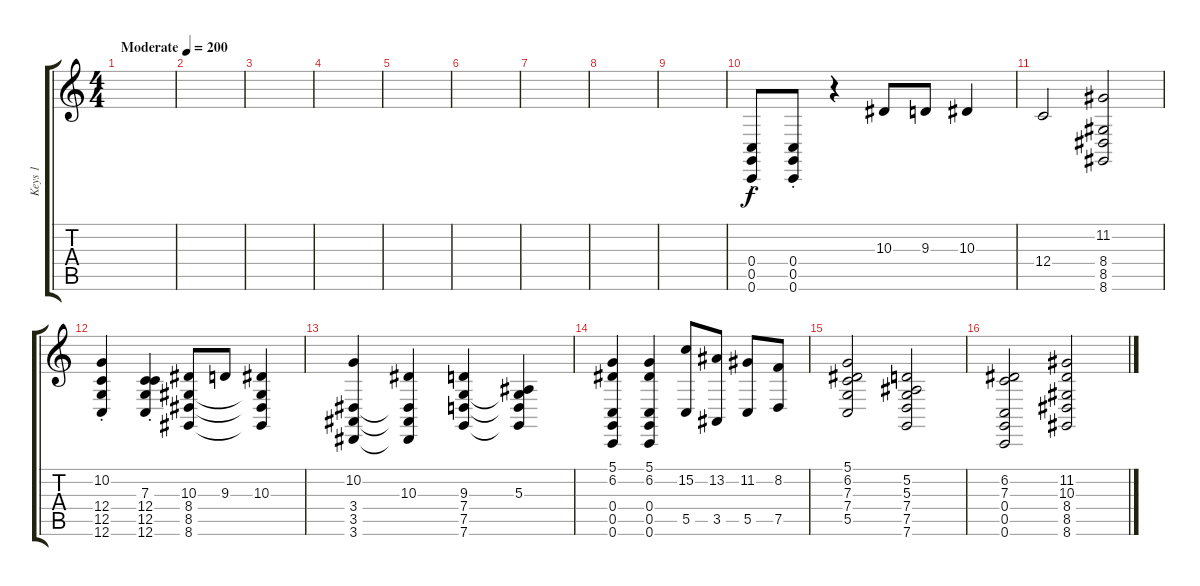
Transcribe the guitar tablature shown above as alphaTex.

\track ("Keys 1" "Keys 1") {instrument stringensemble1}
\staff {score tabs}
\tuning (D4 A3 F3 C3 G2 C2) {hide}
\ts (4 4)
\tempo (200 "Moderate")
\clef g2
\ks c
|
|
|
|
|
|
|
|
|
(0.4{st} 0.5{st} 0.6{st}).8 (0.4{st} 0.5{st} 0.6{st}).8 r.4 10.3.8 9.3.8 10.3.4 |
12.4.2 (11.2 8.4 8.5 8.6).2 |
(10.2 12.4{st} 12.5{st} 12.6{st}).4 (7.3 12.4{st} 12.5{st} 12.6{st}).4 (10.3 8.4 8.5 8.6).8 9.3.8 (10.3 8.4{t} 8.5{t} 8.6{t}).4 |
(10.2 3.4 3.5 3.6).4 (10.3 3.4{t} 3.5{t} 3.6{t}).4 (9.3 7.4 7.5 7.6).4 (5.3 7.4{t} 7.5{t} 7.6{t}).4 |
(5.1 6.2 0.4 0.5 0.6).4 (5.1 6.2 0.4 0.5 0.6).4 (15.2 5.5).8 (13.2 3.5).8 (11.2 5.5).8 (8.2 7.5).8 |
(5.1 6.2 7.3 7.4 5.5).2 (5.2 5.3 7.4 7.5 7.6).2 |
(6.2 7.3 0.4 0.5 0.6).2 (11.2 10.3 8.4 8.5 8.6).2
